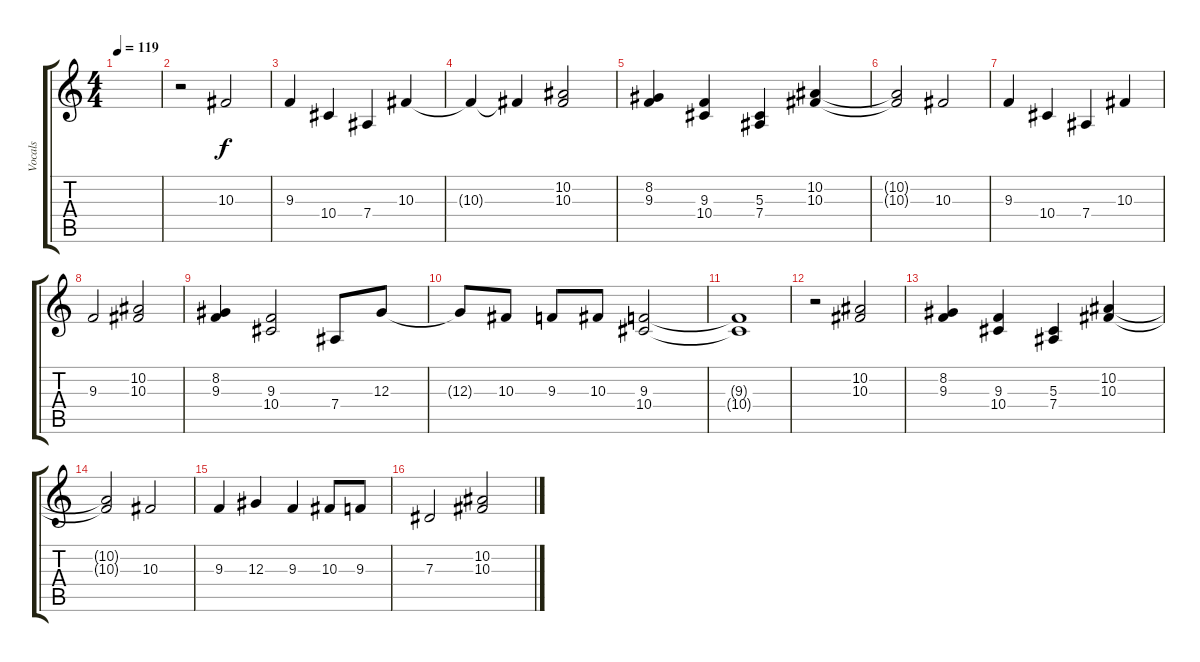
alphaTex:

\track ("Vocals" "Vocals") {instrument lead1square}
\staff {score tabs}
\tuning (F4 C4 Ab3 Eb3 Bb2 Eb2) {hide}
\ts (4 4)
\tempo 119
\clef g2
\ks c
|
r.2 10.3.2 |
9.3.4 10.4.4 7.4.4 10.3.4 |
10.3{t}.4 10.3{t}.4 (10.2 10.3).2 |
(8.2 9.3).4 (9.3 10.4).4 (5.3 7.4).4 (10.2 10.3).4 |
(10.2{t} 10.3{t}).2 10.3.2 |
9.3.4 10.4.4 7.4.4 10.3.4 |
9.3.2 (10.2 10.3).2 |
(8.2 9.3).4 (9.3 10.4).2 7.4.8 12.3.8 |
12.3{t}.8 10.3.8 9.3.8 10.3.8 (9.3 10.4).2 |
(9.3{t} 10.4{t}).1 |
r.2 (10.2 10.3).2 |
(8.2 9.3).4 (9.3 10.4).4 (5.3 7.4).4 (10.2 10.3).4 |
(10.2{t} 10.3{t}).2 10.3.2 |
9.3.4 12.3.4 9.3.4 10.3.8 9.3.8 |
7.3.2 (10.2 10.3).2
